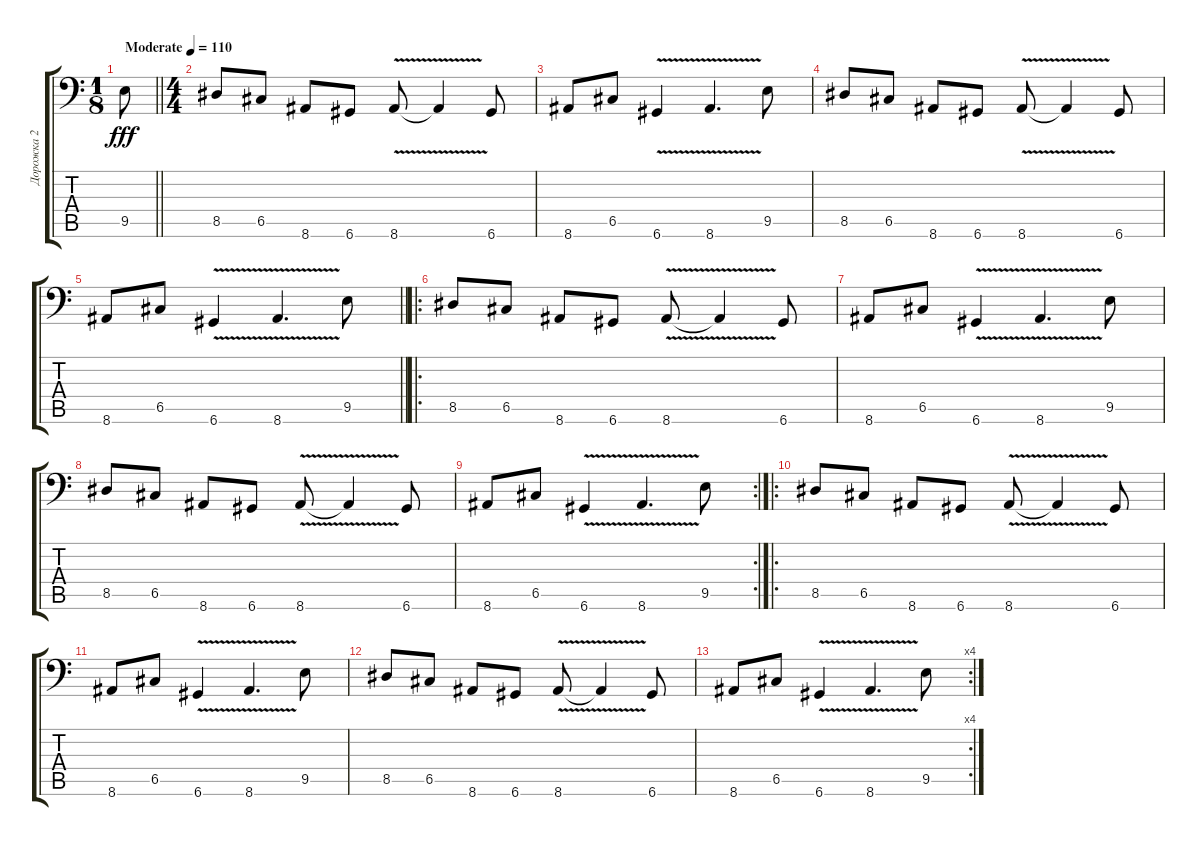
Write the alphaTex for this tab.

\track ("Дорожка 2" "Дорожка 2") {instrument electricbasspick}
\staff {score tabs}
\tuning (D3 A2 F2 C2 G1 D1) {hide}
\ts (1 8)
\tempo (110 "Moderate")
\clef f4
\barLineRight lightlight
\ks c
9.5.8{dy fff instrument electricbasspick} |
\ts (4 4)
8.5.8 6.5.8 8.6.8 6.6.8 8.6{v}.8 8.6{t}.4 6.6.8 |
8.6.8 6.5.8 6.6{v}.4 8.6{v}.4{d} 9.5.8 |
8.5.8 6.5.8 8.6.8 6.6.8 8.6{v}.8 8.6{t}.4 6.6.8 |
\barLineRight lightlight
8.6.8 6.5.8 6.6{v}.4 8.6{v}.4{d} 9.5.8 |
\ro
8.5.8 6.5.8 8.6.8 6.6.8 8.6{v}.8 8.6{t}.4 6.6.8 |
8.6.8 6.5.8 6.6{v}.4 8.6{v}.4{d} 9.5.8 |
8.5.8 6.5.8 8.6.8 6.6.8 8.6{v}.8 8.6{t}.4 6.6.8 |
\rc 2
8.6.8 6.5.8 6.6{v}.4 8.6{v}.4{d} 9.5.8 |
\ro
8.5.8 6.5.8 8.6.8 6.6.8 8.6{v}.8 8.6{t}.4 6.6.8 |
8.6.8 6.5.8 6.6{v}.4 8.6{v}.4{d} 9.5.8 |
8.5.8 6.5.8 8.6.8 6.6.8 8.6{v}.8 8.6{t}.4 6.6.8 |
\rc 4
8.6.8 6.5.8 6.6{v}.4 8.6{v}.4{d} 9.5.8
